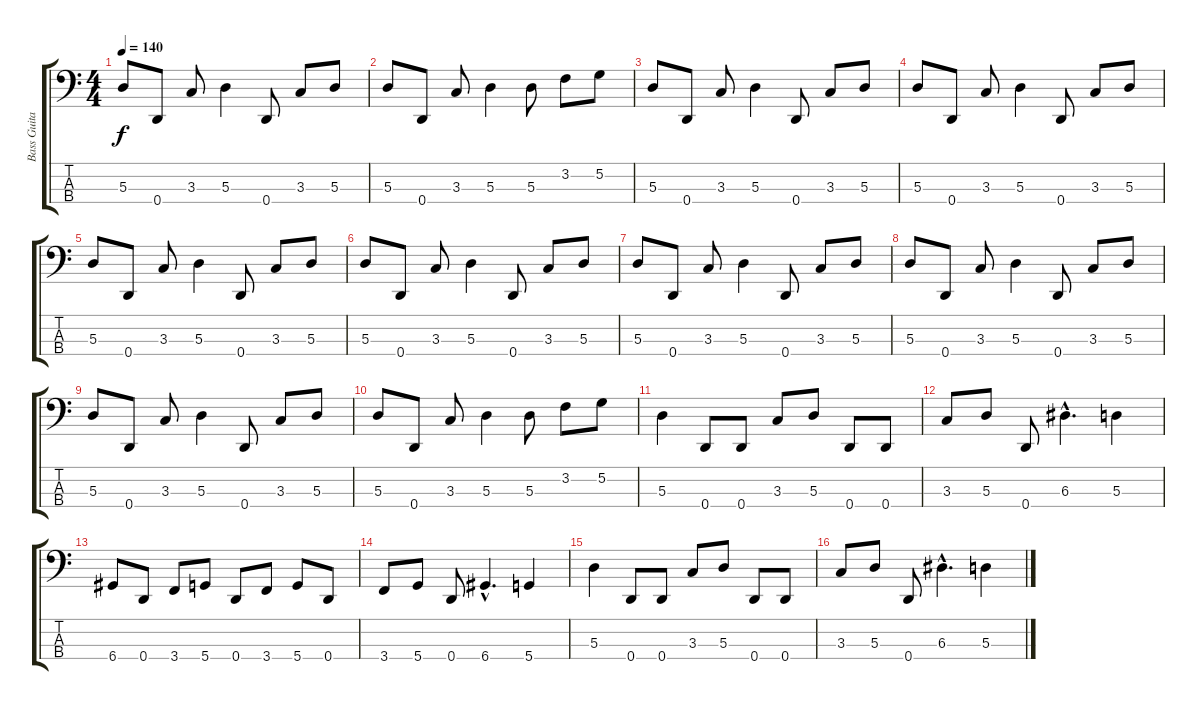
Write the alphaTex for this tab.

\track ("Bass Guitar" "Bass Guita") {instrument electricbasspick}
\staff {score tabs}
\tuning (G2 D2 A1 D1) {hide}
\ts (4 4)
\tempo 140
\clef f4
\ks c
5.3.8{dy f} 0.4.8 3.3.8 5.3.4 0.4.8 3.3.8 5.3.8 |
5.3.8 0.4.8 3.3.8 5.3.4 5.3.8 3.2.8 5.2.8 |
5.3.8 0.4.8 3.3.8 5.3.4 0.4.8 3.3.8 5.3.8 |
5.3.8 0.4.8 3.3.8 5.3.4 0.4.8 3.3.8 5.3.8 |
5.3.8 0.4.8 3.3.8 5.3.4 0.4.8 3.3.8 5.3.8 |
5.3.8 0.4.8 3.3.8 5.3.4 0.4.8 3.3.8 5.3.8 |
5.3.8 0.4.8 3.3.8 5.3.4 0.4.8 3.3.8 5.3.8 |
5.3.8 0.4.8 3.3.8 5.3.4 0.4.8 3.3.8 5.3.8 |
5.3.8 0.4.8 3.3.8 5.3.4 0.4.8 3.3.8 5.3.8 |
5.3.8 0.4.8 3.3.8 5.3.4 5.3.8 3.2.8 5.2.8 |
5.3.4 0.4.8 0.4.8 3.3.8 5.3.8 0.4.8 0.4.8 |
3.3.8 5.3.8 0.4.8 6.3{hac}.4{d} 5.3.4 |
6.4.8 0.4.8 3.4.8 5.4.8 0.4.8 3.4.8 5.4.8 0.4.8 |
3.4.8 5.4.8 0.4.8 6.4{hac}.4{d} 5.4.4 |
5.3.4 0.4.8 0.4.8 3.3.8 5.3.8 0.4.8 0.4.8 |
3.3.8 5.3.8 0.4.8 6.3{hac}.4{d} 5.3.4
